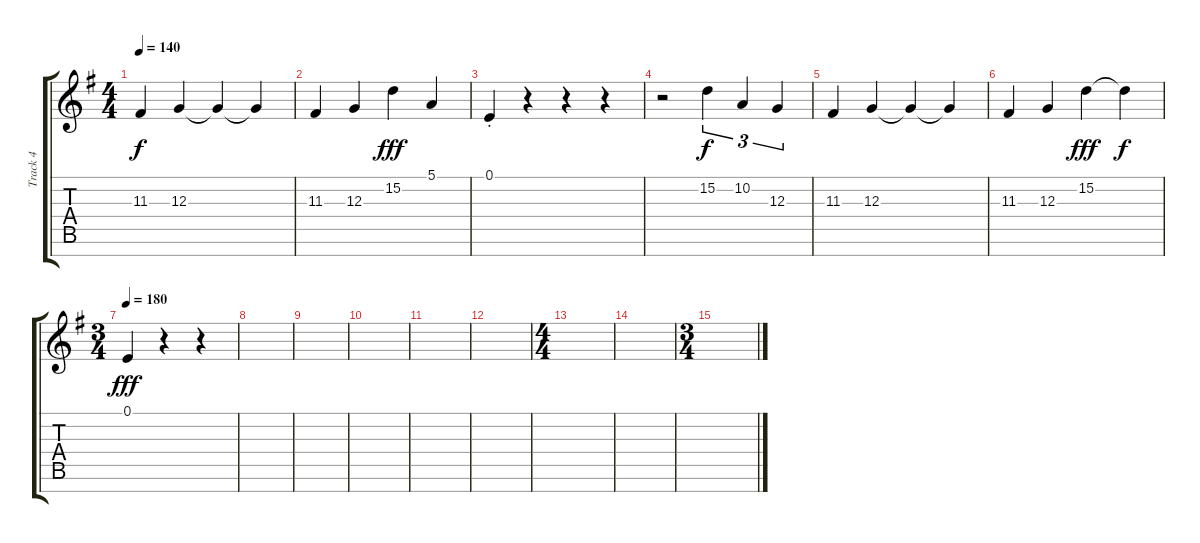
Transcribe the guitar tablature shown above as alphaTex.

\track ("Track 4" "Track 4") {instrument pad3polysynth}
\staff {score tabs}
\tuning (E4 B3 G3 D3 A2 E2 B1) {hide}
\ts (4 4)
\tempo 140
\clef g2
\ks eminor
11.3.4{dy f} 12.3.4 12.3{t}.4 12.3{t}.4 |
11.3.4 12.3.4 15.2.4{dy fff} 5.1.4 |
0.1{st}.4 r.4 r.4 r.4 |
r.2 15.2.4{tu (3 2) dy f} 10.2.4{tu (3 2)} 12.3.4{tu (3 2)} |
11.3.4 12.3.4 12.3{t}.4 12.3{t}.4 |
11.3.4 12.3.4 15.2.4{dy fff} 15.2{t}.4{dy f} |
\ts (3 4)
\tempo 180
0.1.4{dy fff} r.4 r.4 |
|
|
|
|
|
\ts (4 4)
|
|
\ts (3 4)
